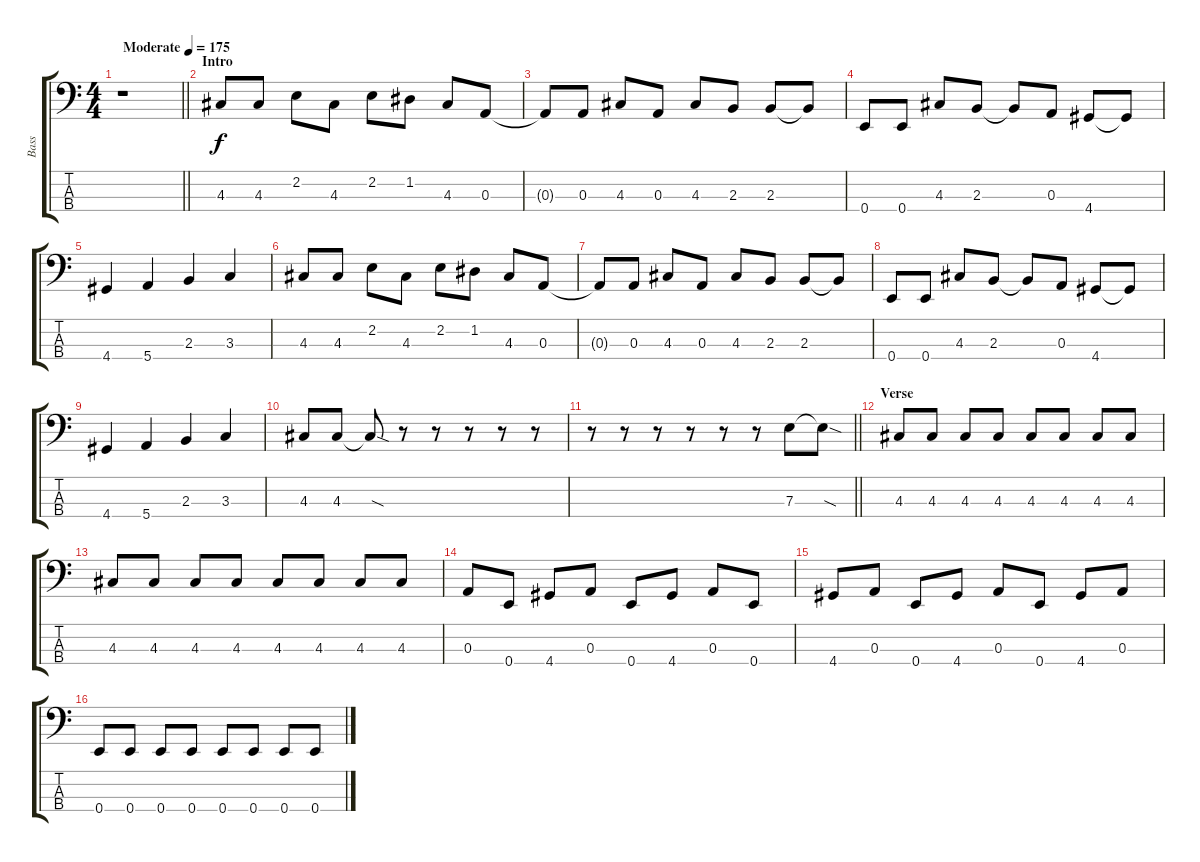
\track ("Bass" "Bass") {instrument electricbasspick}
\staff {score tabs}
\tuning (G2 D2 A1 E1) {hide}
\ts (4 4)
\tempo (175 "Moderate")
\clef f4
\barLineRight lightlight
\ks c
r.1{dy f instrument electricbasspick} |
\section ("" "Intro")
4.3.8 4.3.8 2.2.8 4.3.8 2.2.8 1.2.8 4.3.8 0.3.8 |
0.3{t}.8 0.3.8 4.3.8 0.3.8 4.3.8 2.3.8 2.3.8 2.3{t}.8 |
0.4.8 0.4.8 4.3.8 2.3.8 2.3{t}.8 0.3.8 4.4.8 4.4{t}.8 |
4.4.4 5.4.4 2.3.4 3.3.4 |
4.3.8 4.3.8 2.2.8 4.3.8 2.2.8 1.2.8 4.3.8 0.3.8 |
0.3{t}.8 0.3.8 4.3.8 0.3.8 4.3.8 2.3.8 2.3.8 2.3{t}.8 |
0.4.8 0.4.8 4.3.8 2.3.8 2.3{t}.8 0.3.8 4.4.8 4.4{t}.8 |
4.4.4 5.4.4 2.3.4 3.3.4 |
4.3.8 4.3.8 4.3{sod t}.8 r.8 r.8 r.8 r.8 r.8 |
\barLineRight lightlight
r.8 r.8 r.8 r.8 r.8 r.8 7.3.8 7.3{sod t}.8 |
\section ("" "Verse")
4.3.8 4.3.8 4.3.8 4.3.8 4.3.8 4.3.8 4.3.8 4.3.8 |
4.3.8 4.3.8 4.3.8 4.3.8 4.3.8 4.3.8 4.3.8 4.3.8 |
0.3.8 0.4.8 4.4.8 0.3.8 0.4.8 4.4.8 0.3.8 0.4.8 |
4.4.8 0.3.8 0.4.8 4.4.8 0.3.8 0.4.8 4.4.8 0.3.8 |
0.4.8 0.4.8 0.4.8 0.4.8 0.4.8 0.4.8 0.4.8 0.4.8
